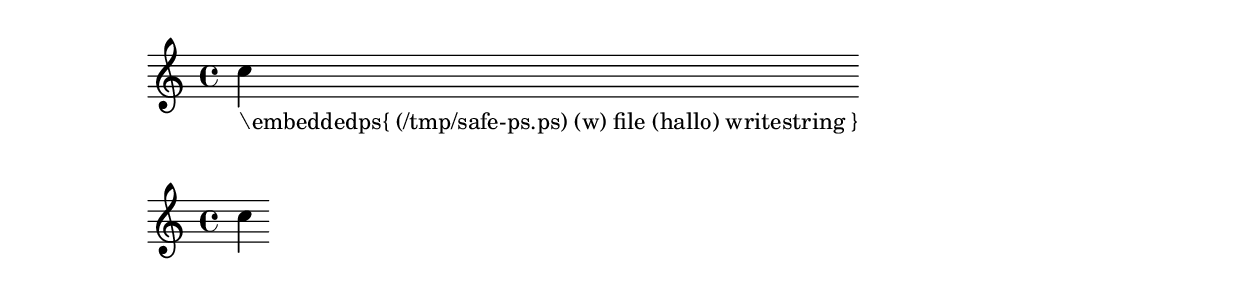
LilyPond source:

\version "2.1.36"

\header{
    
    texidoc = "This should not survive lilypond --safe-mode"
    
}

\version "2.1.36"

\header{
    texidoc = "This should not survive lilypond --safe-mode
    --no-pdf --png run, and certainly not write /tmp/safe-ps.ps"
}

\score{
    \notes c''-"\\embeddedps{ (/tmp/safe-ps.ps) (w) file (hallo) writestring }"
}


\score{
    \notes c''
}